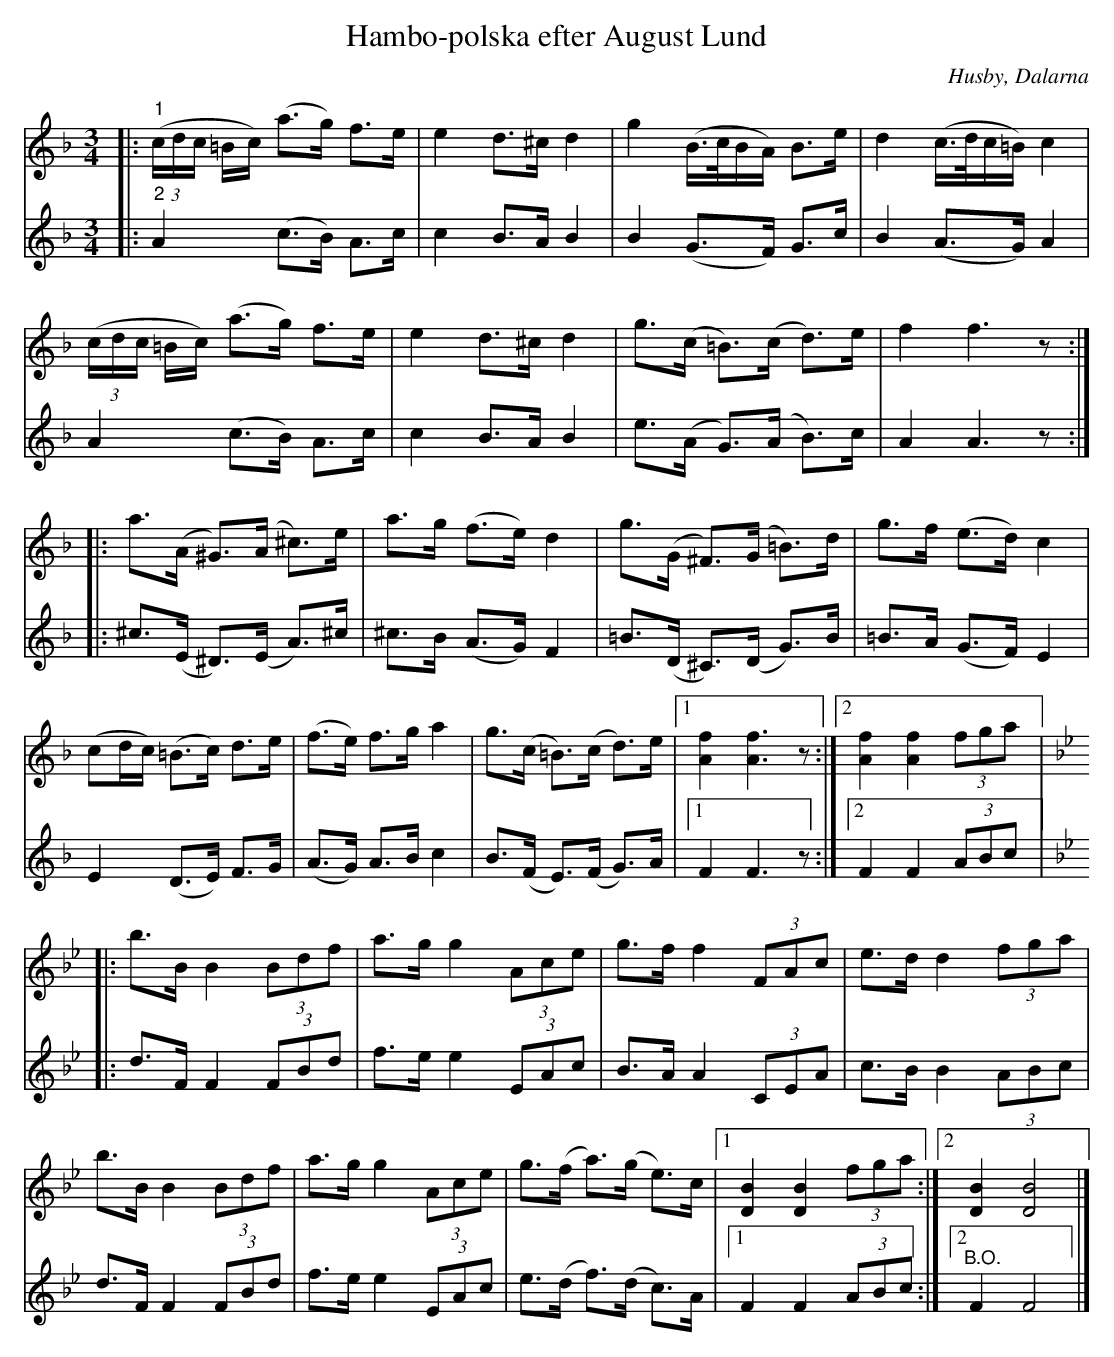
X:1
T:Hambo-polska efter August Lund
O:Husby, Dalarna
L:1/8
M:3/4
K:F
V:1
|:"^1" (3(c/d/c/ =B/c/) (a>g) f>e | e2 d>^c d2 | g2 (B/>c/B/A/) B>e | d2 (c/>d/c/=B/) c2 |
(3(c/d/c/ =B/c/) (a>g) f>e | e2 d>^c d2 | g>(c =B>)(c d>)e | f2 f3 z ::
a>(A ^G>)(A ^c>)e | a>g (f>e) d2 | g>(G ^F>)(G =B>)d | g>f (e>d) c2 |
(cd/c/) (=B>c) d>e | (f>e) f>g a2 | g>(c =B>)(c d>)e |1 [Af]2 [Af]3 z :|2 [Af]2 [Af]2 (3fga |:
[K:Bb] b>B B2 (3Bdf | a>g g2 (3Ace | g>f f2 (3FAc | e>d d2 (3fga |
b>B B2 (3Bdf | a>g g2 (3Ace | g>(f a>)(g e>)c |1 [DB]2 [DB]2 (3fga :|2 [DB]2 [DB]4 |]
V:2
|:"^2" A2 (c>B) A>c | c2 B>A B2 | B2 (G>F) G>c | B2 (A>G) A2 |
A2 (c>B) A>c | c2 B>A B2 | e>(A G>)(A B>)c | A2 A3 z ::
 ^c>(E ^D>)(E A>)^c | ^c>B (A>G) F2 | =B>(D ^C>)(D G>)B | =B>A (G>F) E2 |
E2 (D>E) F>G | (A>G) A>B c2 | B>(F E>)(F G>)A |1 F2 F3 z :|2 F2 F2 (3ABc |:
[K:Bb] d>F F2 (3FBd | f>e e2 (3EAc | B>A A2 (3CEA | c>B B2 (3ABc |
d>F F2 (3FBd | f>e e2 (3EAc | e>(d f>)(d c>)A |1 F2 F2 (3ABc :|2"^B.O." F2 F4 |]
